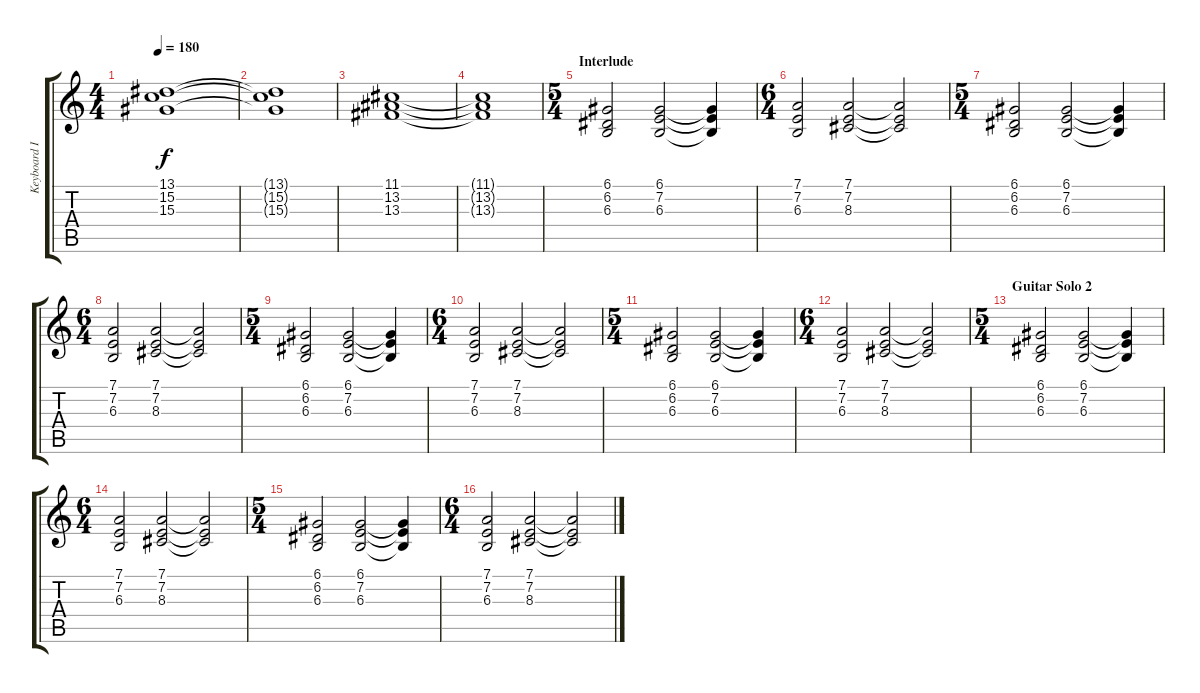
\track ("Keyboard I" "Keyboard I") {instrument stringensemble1}
\staff {score tabs}
\tuning (D4 A3 F3 C3 G2 D2) {hide}
\ts (4 4)
\tempo 180
\clef g2
\ks c
(13.1 15.2 15.3).1{dy f} |
(13.1{t} 15.2{t} 15.3{t}).1 |
(11.1 13.2 13.3).1 |
(11.1{t} 13.2{t} 13.3{t}).1 |
\ts (5 4)
\section ("" "Interlude")
(6.1 6.2 6.3).2 (6.1 7.2 6.3).2 (6.1{t} 7.2{t} 6.3{t}).4 |
\ts (6 4)
(7.1 7.2 6.3).2 (7.1 7.2 8.3).2 (7.1{t} 7.2{t} 8.3{t}).2 |
\ts (5 4)
(6.1 6.2 6.3).2 (6.1 7.2 6.3).2 (6.1{t} 7.2{t} 6.3{t}).4 |
\ts (6 4)
(7.1 7.2 6.3).2 (7.1 7.2 8.3).2 (7.1{t} 7.2{t} 8.3{t}).2 |
\ts (5 4)
(6.1 6.2 6.3).2 (6.1 7.2 6.3).2 (6.1{t} 7.2{t} 6.3{t}).4 |
\ts (6 4)
(7.1 7.2 6.3).2 (7.1 7.2 8.3).2 (7.1{t} 7.2{t} 8.3{t}).2 |
\ts (5 4)
(6.1 6.2 6.3).2 (6.1 7.2 6.3).2 (6.1{t} 7.2{t} 6.3{t}).4 |
\ts (6 4)
(7.1 7.2 6.3).2 (7.1 7.2 8.3).2 (7.1{t} 7.2{t} 8.3{t}).2 |
\ts (5 4)
\section ("" "Guitar Solo 2")
(6.1 6.2 6.3).2 (6.1 7.2 6.3).2 (6.1{t} 7.2{t} 6.3{t}).4 |
\ts (6 4)
(7.1 7.2 6.3).2 (7.1 7.2 8.3).2 (7.1{t} 7.2{t} 8.3{t}).2 |
\ts (5 4)
(6.1 6.2 6.3).2 (6.1 7.2 6.3).2 (6.1{t} 7.2{t} 6.3{t}).4 |
\ts (6 4)
(7.1 7.2 6.3).2 (7.1 7.2 8.3).2 (7.1{t} 7.2{t} 8.3{t}).2
